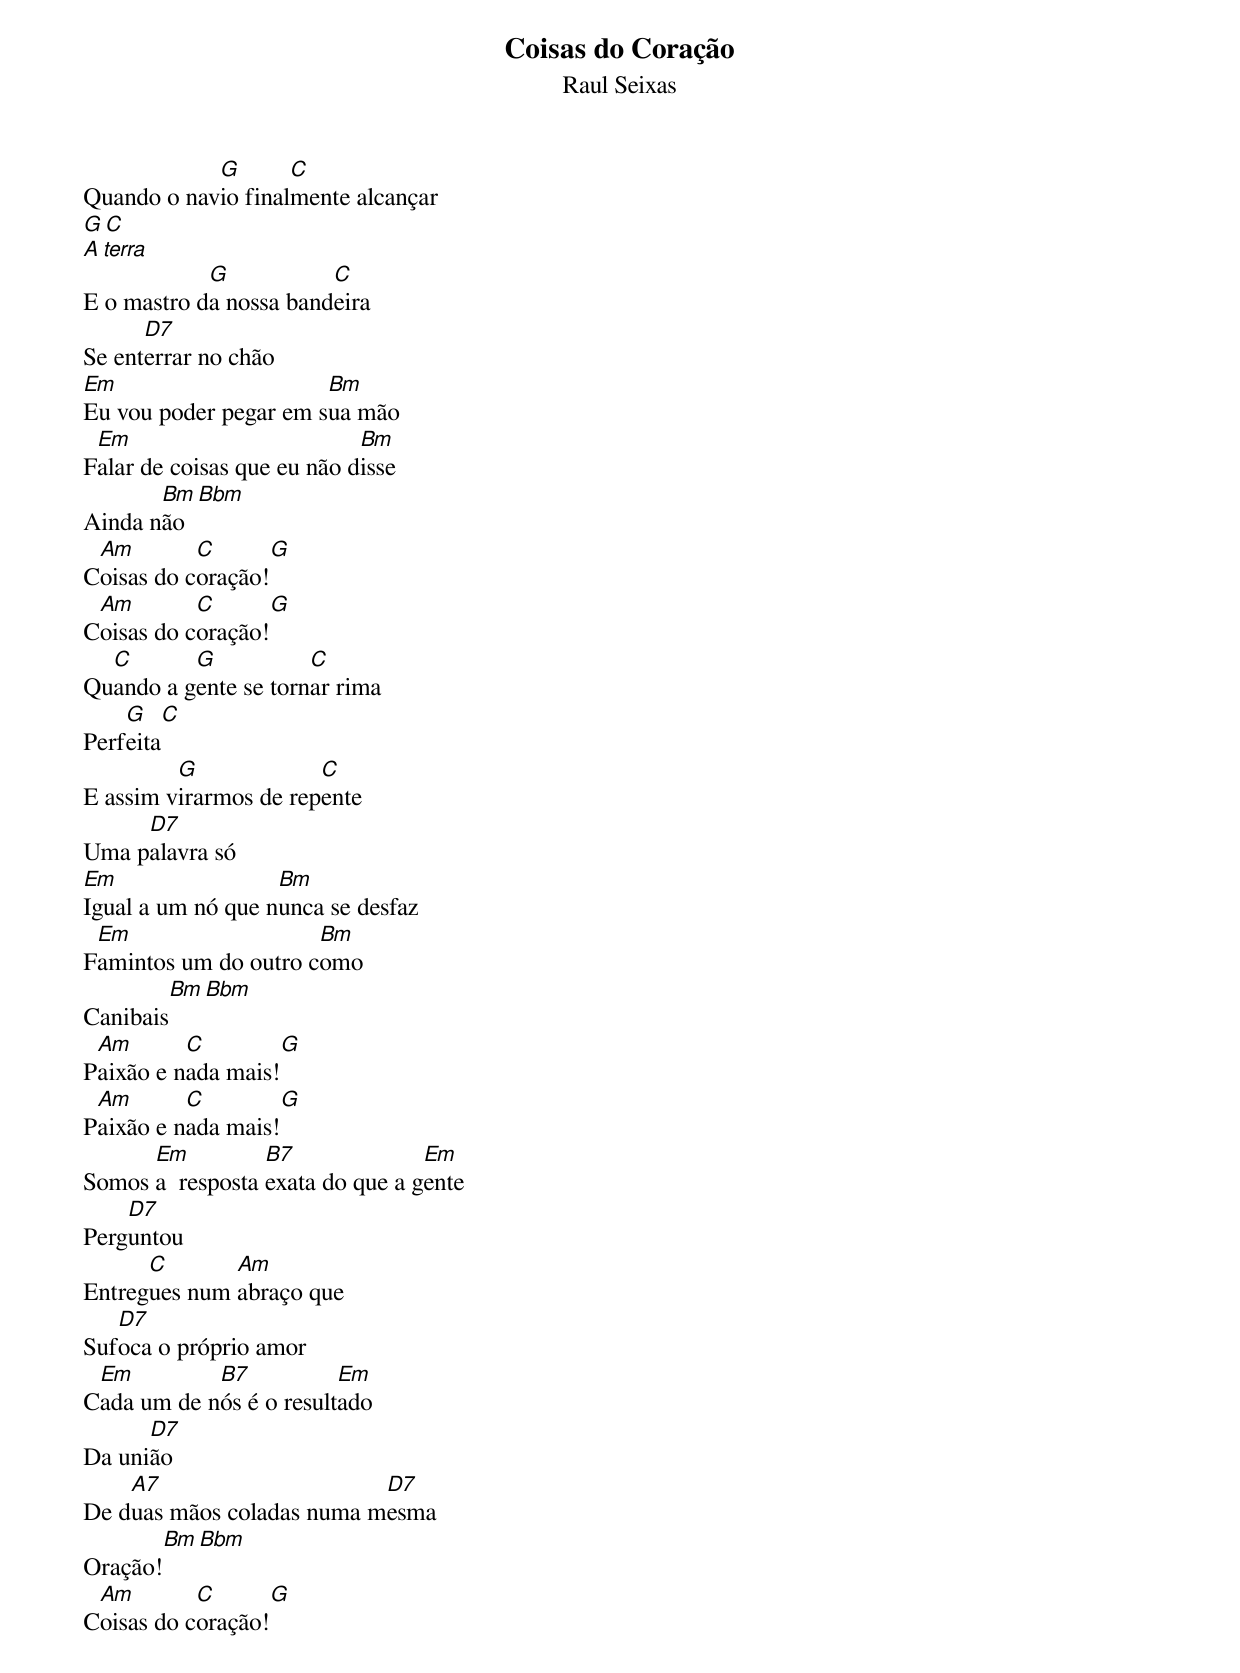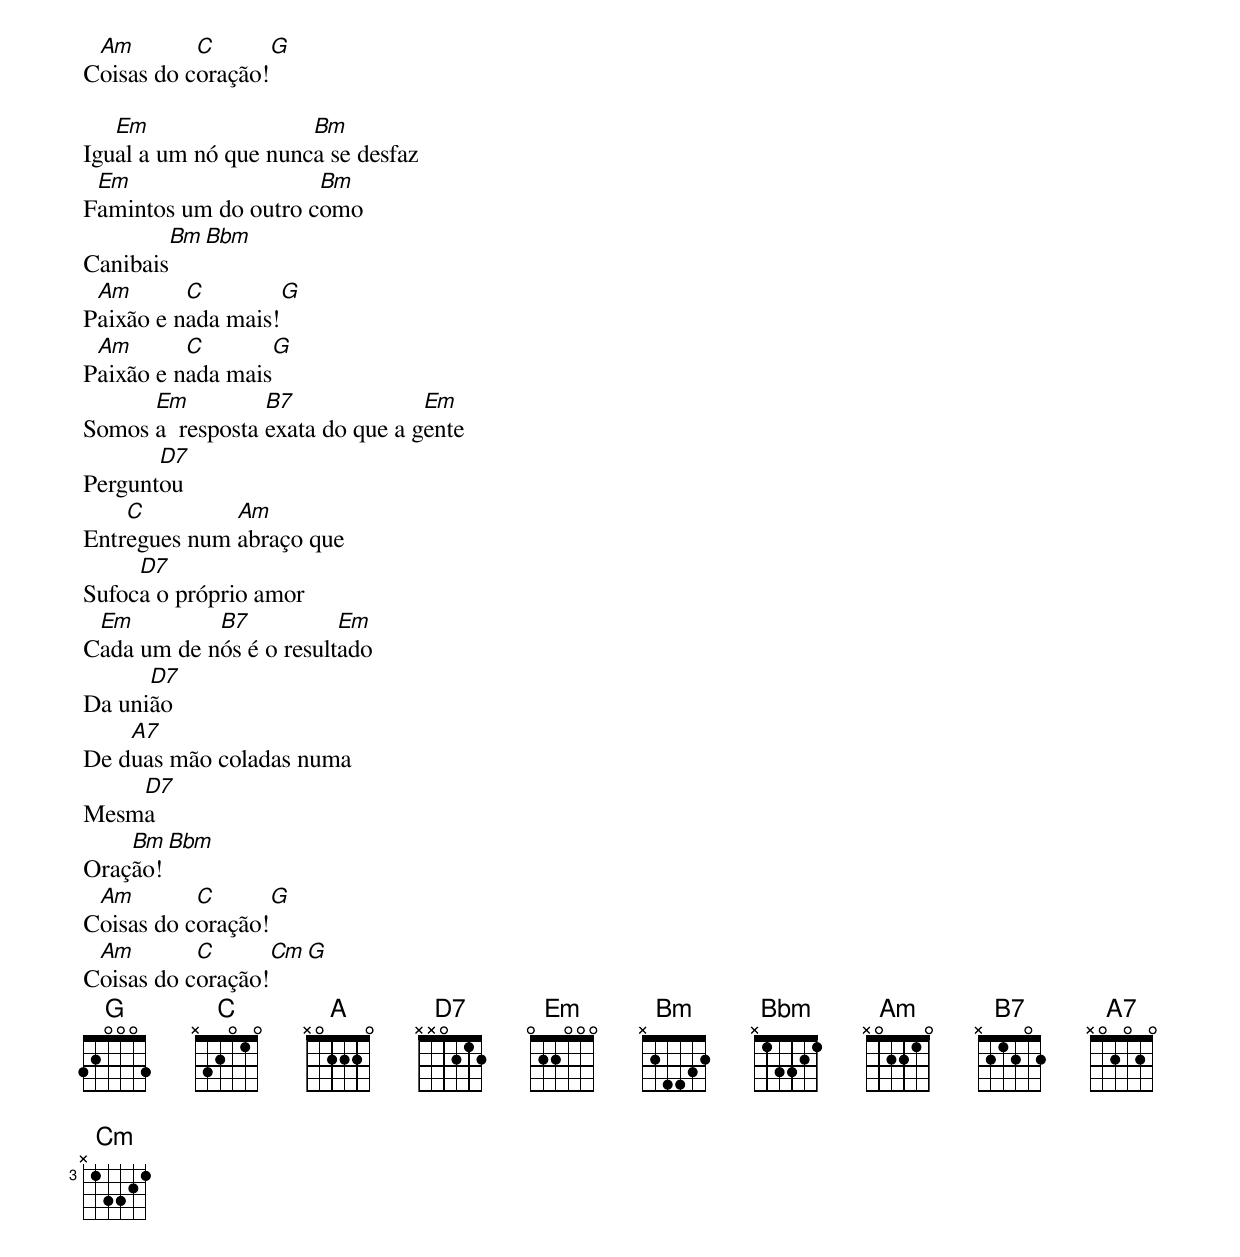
Coisas do Coração
Raul Seixas

            G       C
Quando o navio finalmente alcançar
   G    C
A terra
            G           C
E o mastro da nossa bandeira
      D7
Se enterrar no chão
Em                     Bm
Eu vou poder pegar em sua mão
 Em                         Bm
Falar de coisas que eu não disse
       Bm  Bbm
Ainda não
 Am        C       G
Coisas do coração!
 Am        C       G
Coisas do coração!
  C       G           C
Quando a gente se tornar rima
    G    C
Perfeita
         G             C
E assim virarmos de repente
     D7
Uma palavra só
Em                 Bm
Igual a um nó que nunca se desfaz
 Em                   Bm
Famintos um do outro como
         Bm  Bbm
Canibais
 Am       C          G
Paixão e nada mais!
 Am       C          G
Paixão e nada mais!
      Em          B7              Em
Somos a  resposta exata do que a gente
    D7
Perguntou
      C       Am
Entregues num abraço que
   D7
Sufoca o próprio amor
 Em         B7           Em
Cada um de nós é o resultado
      D7
Da união
    A7                     D7
De duas mãos coladas numa mesma
        Bm  Bbm
Oração!
 Am        C       G
Coisas do coração!
 Am        C       G
Coisas do coração!

   Em                 Bm
Igual a um nó que nunca se desfaz
 Em                   Bm
Famintos um do outro como
         Bm  Bbm
Canibais
 Am       C         G
Paixão e nada mais!
 Am       C         G
Paixão e nada mais
      Em          B7              Em
Somos a  resposta exata do que a gente
       D7
Perguntou
    C         Am
Entregues num abraço que
     D7
Sufoca o próprio amor
 Em         B7           Em
Cada um de nós é o resultado
      D7
Da união
    A7
De duas mão coladas numa
    D7
Mesma
    Bm  Bbm
Oração!
 Am        C       G
Coisas do coração!
 Am        C       Cm   G
Coisas do coração!
